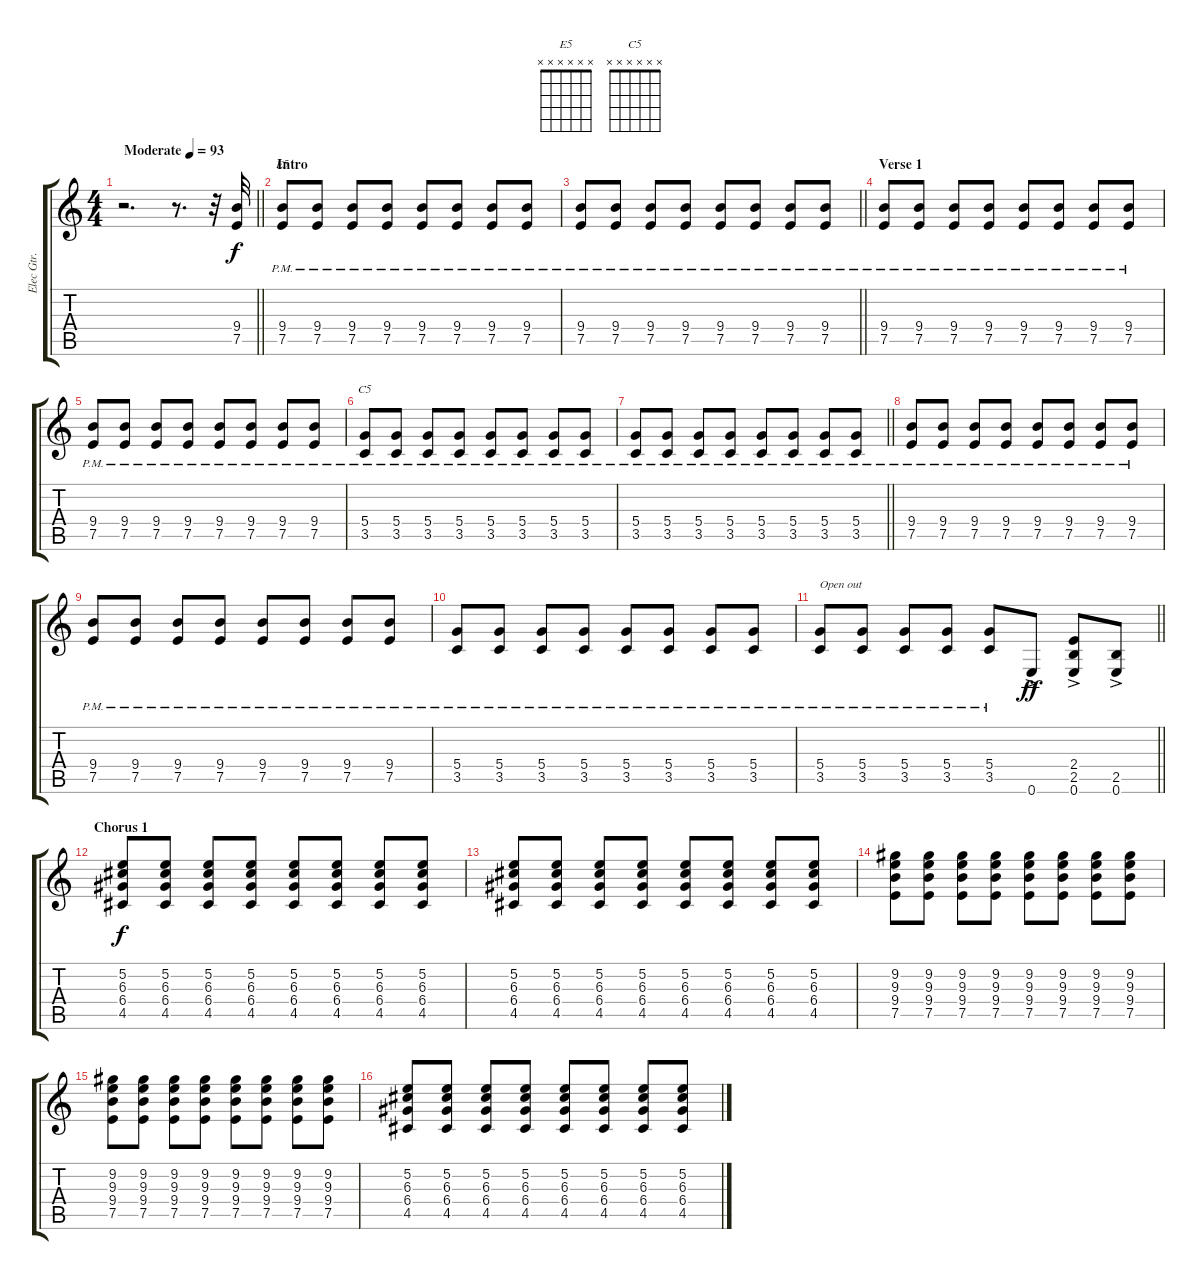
\track ("Elec Gtr. 1" "Elec Gtr. ") {instrument distortionguitar}
\staff {score tabs}
\tuning (E4 B3 G3 D3 A2 E2) {hide}
\chord ("E5" x x x x x x)
\chord ("C5" x x x x x x)
\ts (4 4)
\tempo (93 "Moderate")
\clef g2
\barLineRight lightlight
\ks c
r.2{d dy f instrument distortionguitar} r.8{d} r.32 (9.4 7.5).32 |
\section ("" "Intro")
(9.4{pm} 7.5{pm}).8{ch "E5"} (9.4{pm} 7.5{pm}).8 (9.4{pm} 7.5{pm}).8 (9.4{pm} 7.5{pm}).8 (9.4{pm} 7.5{pm}).8 (9.4{pm} 7.5{pm}).8 (9.4{pm} 7.5{pm}).8 (9.4{pm} 7.5{pm}).8 |
\barLineRight lightlight
(9.4{pm} 7.5{pm}).8 (9.4{pm} 7.5{pm}).8 (9.4{pm} 7.5{pm}).8 (9.4{pm} 7.5{pm}).8 (9.4{pm} 7.5{pm}).8 (9.4{pm} 7.5{pm}).8 (9.4{pm} 7.5{pm}).8 (9.4{pm} 7.5{pm}).8 |
\section ("" "Verse 1")
(9.4{pm} 7.5{pm}).8 (9.4{pm} 7.5{pm}).8 (9.4{pm} 7.5{pm}).8 (9.4{pm} 7.5{pm}).8 (9.4{pm} 7.5{pm}).8 (9.4{pm} 7.5{pm}).8 (9.4{pm} 7.5{pm}).8 (9.4{pm} 7.5{pm}).8 |
(9.4{pm} 7.5{pm}).8 (9.4{pm} 7.5{pm}).8 (9.4{pm} 7.5{pm}).8 (9.4{pm} 7.5{pm}).8 (9.4{pm} 7.5{pm}).8 (9.4{pm} 7.5{pm}).8 (9.4{pm} 7.5{pm}).8 (9.4{pm} 7.5{pm}).8 |
(5.4{pm} 3.5{pm}).8{ch "C5"} (5.4{pm} 3.5{pm}).8 (5.4{pm} 3.5{pm}).8 (5.4{pm} 3.5{pm}).8 (5.4{pm} 3.5{pm}).8 (5.4{pm} 3.5{pm}).8 (5.4{pm} 3.5{pm}).8 (5.4{pm} 3.5{pm}).8 |
\barLineRight lightlight
(5.4{pm} 3.5{pm}).8 (5.4{pm} 3.5{pm}).8 (5.4{pm} 3.5{pm}).8 (5.4{pm} 3.5{pm}).8 (5.4{pm} 3.5{pm}).8 (5.4{pm} 3.5{pm}).8 (5.4{pm} 3.5{pm}).8 (5.4{pm} 3.5{pm}).8 |
(9.4{pm} 7.5{pm}).8 (9.4{pm} 7.5{pm}).8 (9.4{pm} 7.5{pm}).8 (9.4{pm} 7.5{pm}).8 (9.4{pm} 7.5{pm}).8 (9.4{pm} 7.5{pm}).8 (9.4{pm} 7.5{pm}).8 (9.4{pm} 7.5{pm}).8 |
(9.4{pm} 7.5{pm}).8 (9.4{pm} 7.5{pm}).8 (9.4{pm} 7.5{pm}).8 (9.4{pm} 7.5{pm}).8 (9.4{pm} 7.5{pm}).8 (9.4{pm} 7.5{pm}).8 (9.4{pm} 7.5{pm}).8 (9.4{pm} 7.5{pm}).8 |
(5.4{pm} 3.5{pm}).8 (5.4{pm} 3.5{pm}).8 (5.4{pm} 3.5{pm}).8 (5.4{pm} 3.5{pm}).8 (5.4{pm} 3.5{pm}).8 (5.4{pm} 3.5{pm}).8 (5.4{pm} 3.5{pm}).8 (5.4{pm} 3.5{pm}).8 |
\barLineRight lightlight
(5.4{pm} 3.5{pm}).8{txt "Open out"} (5.4{pm} 3.5{pm}).8 (5.4{pm} 3.5{pm}).8 (5.4{pm} 3.5{pm}).8 (5.4{pm} 3.5{pm}).8 0.6{ac}.8{dy ff} (2.4 2.5{ac} 0.6{ac}).8 (2.5 0.6{ac}).8 |
\section ("" "Chorus 1")
(5.2 6.3 6.4 4.5).8{dy f} (5.2 6.3 6.4 4.5).8 (5.2 6.3 6.4 4.5).8 (5.2 6.3 6.4 4.5).8 (5.2 6.3 6.4 4.5).8 (5.2 6.3 6.4 4.5).8 (5.2 6.3 6.4 4.5).8 (5.2 6.3 6.4 4.5).8 |
(5.2 6.3 6.4 4.5).8 (5.2 6.3 6.4 4.5).8 (5.2 6.3 6.4 4.5).8 (5.2 6.3 6.4 4.5).8 (5.2 6.3 6.4 4.5).8 (5.2 6.3 6.4 4.5).8 (5.2 6.3 6.4 4.5).8 (5.2 6.3 6.4 4.5).8 |
(9.2 9.3 9.4 7.5).8 (9.2 9.3 9.4 7.5).8 (9.2 9.3 9.4 7.5).8 (9.2 9.3 9.4 7.5).8 (9.2 9.3 9.4 7.5).8 (9.2 9.3 9.4 7.5).8 (9.2 9.3 9.4 7.5).8 (9.2 9.3 9.4 7.5).8 |
(9.2 9.3 9.4 7.5).8 (9.2 9.3 9.4 7.5).8 (9.2 9.3 9.4 7.5).8 (9.2 9.3 9.4 7.5).8 (9.2 9.3 9.4 7.5).8 (9.2 9.3 9.4 7.5).8 (9.2 9.3 9.4 7.5).8 (9.2 9.3 9.4 7.5).8 |
(5.2 6.3 6.4 4.5).8 (5.2 6.3 6.4 4.5).8 (5.2 6.3 6.4 4.5).8 (5.2 6.3 6.4 4.5).8 (5.2 6.3 6.4 4.5).8 (5.2 6.3 6.4 4.5).8 (5.2 6.3 6.4 4.5).8 (5.2 6.3 6.4 4.5).8
